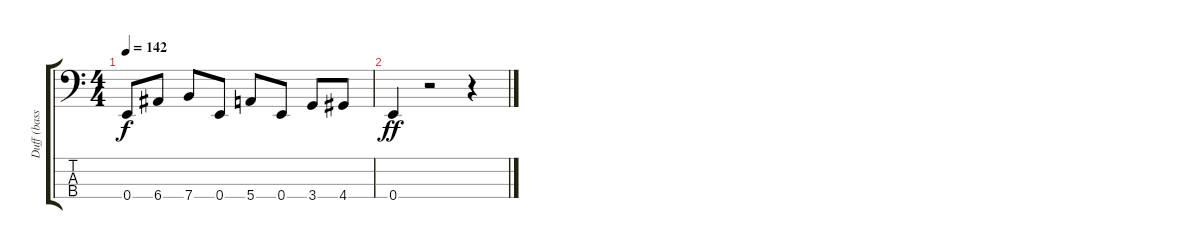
\track ("Duff (bass)" "Duff (bass") {instrument electricbassfinger}
\staff {score tabs}
\tuning (G2 D2 A1 E1) {hide}
\ts (4 4)
\tempo 142
\clef f4
\ks c
0.4.8{dy f} 6.4.8 7.4.8 0.4.8 5.4.8 0.4.8 3.4.8 4.4.8 |
0.4.4{dy ff} r.2 r.4
